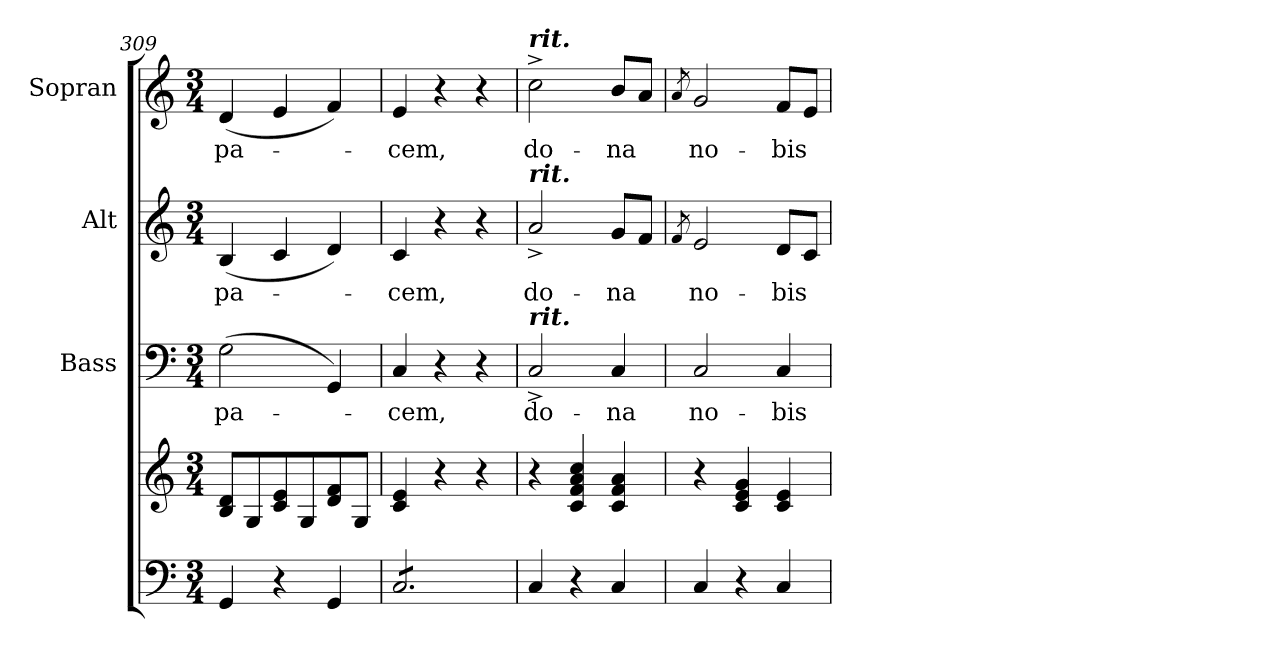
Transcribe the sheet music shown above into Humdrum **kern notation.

**kern	**kern	**kern	**text	**kern	**text	**kern	**text
*part4	*part4	*part3	*part3	*part2	*part2	*part1	*part1
*staff5	*staff4	*staff3	*staff3	*staff2	*staff2	*staff1	*staff1
*	*	*I"Bass	*	*I"Alt	*	*I"Sopran	*
*	*	*I'B.	*	*I'A.	*	*I'S.	*
*clefF4	*clefG2	*clefF4	*	*clefG2	*	*clefG2	*
*k[]	*k[]	*k[]	*	*k[]	*	*k[]	*
*C:	*C:	*C:	*	*C:	*	*C:	*
*M3/4	*M3/4	*M3/4	*	*M3/4	*	*M3/4	*
=309	=309	=309	=309	=309	=309	=309	=309
!	!	!	!LO:LY:b	!	!LO:LY:b	!	!LO:LY:b
4GG/	8B/ 8d/L	(>2G\	pa-	(<4B/	pa-	(<4d/	pa-
.	8G/	.	.	.	.	.	.
4r	8c/ 8e/	.	.	4c/	.	4e/	.
.	8G/	.	.	.	.	.	.
4GG/	8d/ 8f/	4GG/)	.	4d/)	.	4f/)	.
.	8G/J	.	.	.	.	.	.
=310	=310	=310	=310	=310	=310	=310	=310
!	!	!	!LO:LY:b	!	!LO:LY:b	!	!LO:LY:b
*tremolo	*	*	*	*	*	*	*
8C/L	4c/ 4e/	4C/	-cem,	4c/	-cem,	4e/	-cem,
8C/	.	.	.	.	.	.	.
8C/	4r	4r	.	4r	.	4r	.
8C/	.	.	.	.	.	.	.
8C/	4r	4r	.	4r	.	4r	.
8C/J	.	.	.	.	.	.	.
*Xtremolo	*	*	*	*	*	*	*
=311	=311	=311	=311	=311	=311	=311	=311
!	!	!	!	!	!	!LO:TX:a:Bi:t=rit.	!
!	!	!	!	!LO:TX:a:Bi:t=rit.	!	!	!
!	!	!LO:TX:a:Bi:t=rit.	!	!	!	!	!
!	!	!	!LO:LY:b	!	!LO:LY:b	!	!LO:LY:b
4C/	4r	2C^>/	do-	2a^>/	do-	2cc^>\	do-
4r	4c/ 4f/ 4a/ 4cc/	.	.	.	.	.	.
!	!	!	!LO:LY:b	!	!LO:LY:b	!	!LO:LY:b
4C/	4c/ 4f/ 4a/	4C/	-na	8g/L	-na	8b/L	-na
.	.	.	.	8f/J	.	8a/J	.
=312	=312	=312	=312	=312	=312	=312	=312
.	.	.	.	8qf/	.	8qa/	.
!	!	!	!LO:LY:b	!	!LO:LY:b	!	!LO:LY:b
4C/	4r	2C/	no-	2e/	no-	2g/	no-
4r	4c/ 4e/ 4g/	.	.	.	.	.	.
!	!	!	!LO:LY:b	!	!LO:LY:b	!	!LO:LY:b
4C/	4c/ 4e/	4C/	-bis	8d/L	-bis	8f/L	-bis
.	.	.	.	8c/J	.	8e/J	.
=	=	=	=	=	=	=	=
*-	*-	*-	*-	*-	*-	*-	*-
